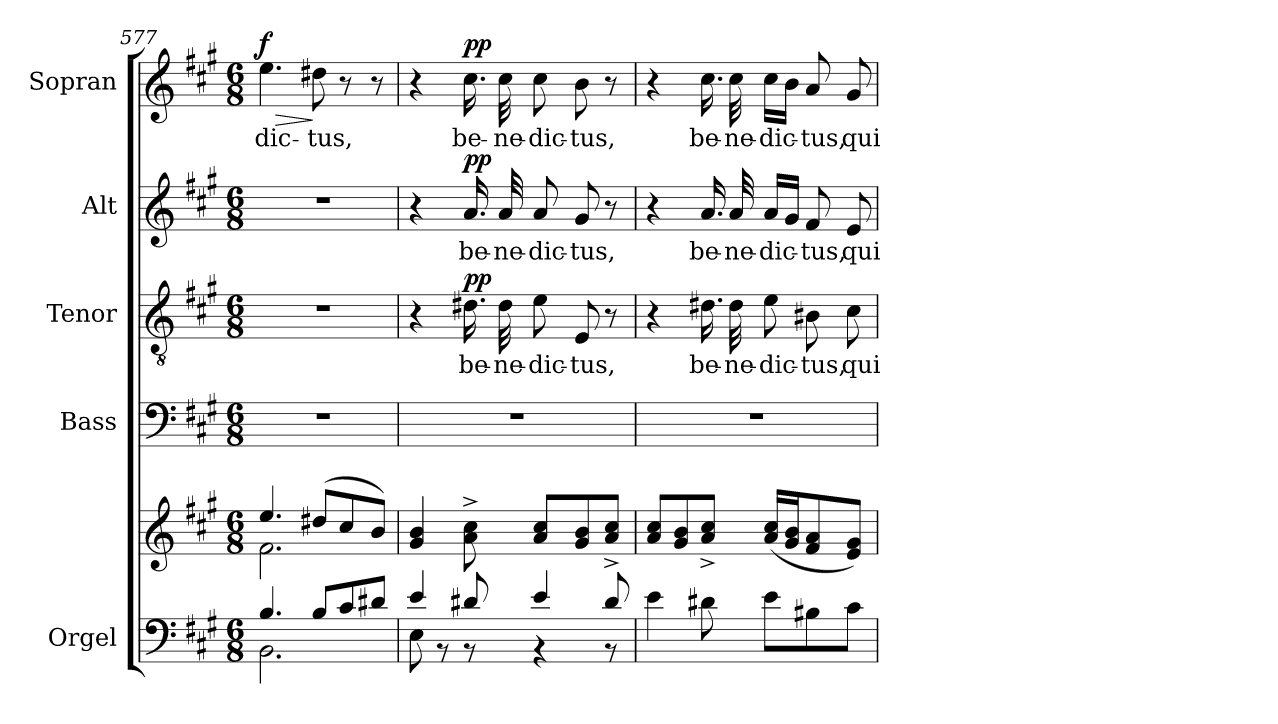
**kern	**kern	**kern	**kern	**text	**dynam	**kern	**text	**dynam	**kern	**text	**dynam
*part5	*part5	*part4	*part3	*part3	*part3	*part2	*part2	*part2	*part1	*part1	*part1
*staff6	*staff5	*staff4	*staff3	*staff3	*staff3	*staff2	*staff2	*staff2	*staff1	*staff1	*staff1
*I"Orgel	*	*I"Bass	*I"Tenor	*	*	*I"Alt	*	*	*I"Sopran	*	*
*I'Org.	*	*I'B.	*I'T.	*	*	*I'A.	*	*	*I'S.	*	*
*clefF4	*clefG2	*clefF4	*clefGv2	*	*	*clefG2	*	*	*clefG2	*	*
*k[f#c#g#]	*k[f#c#g#]	*k[f#c#g#]	*k[f#c#g#]	*	*	*k[f#c#g#]	*	*	*k[f#c#g#]	*	*
*A:	*A:	*A:	*A:	*	*	*A:	*	*	*A:	*	*
*M6/8	*M6/8	*M6/8	*M6/8	*	*	*M6/8	*	*	*M6/8	*	*
=577	=577	=577	=577	=577	=577	=577	=577	=577	=577	=577	=577
*^	*^	*	*	*	*	*	*	*	*	*	*
!	!	!	!	!	!	!	!	!	!	!	!	!LO:LY:b	!LO:HP:b
!	!	!	!	!	!	!	!	!	!	!	!	!	!LO:DY:n=1:a
4.B/	2.BB\	4.ee/	2.f#\	2.r	2.r	.	.	2.r	.	.	4.ee\	-dic-	> f
!	!	!	!	!	!	!	!	!	!	!	!	!LO:LY:b	!
8B/L	.	(>8dd#X/L	.	.	.	.	.	.	.	.	8dd#X\	-tus,	]
8c#/	.	8cc#/	.	.	.	.	.	.	.	.	8r	.	.
8d#X/J	.	8b/J)	.	.	.	.	.	.	.	.	8r	.	.
*	*	*v	*v	*	*	*	*	*	*	*	*	*	*
=578	=578	=578	=578	=578	=578	=578	=578	=578	=578	=578	=578	=578
4e/	8E\	4g#/ 4b/	2.r	4r	.	.	4r	.	.	4r	.	.
.	8r	.	.	.	.	.	.	.	.	.	.	.
!	!	!	!	!	!LO:LY:b	!LO:DY:a	!	!LO:LY:b	!LO:DY:a	!	!LO:LY:b	!LO:DY:a
8d#X/	8r	8a\^> 8cc#\^>	.	16.d#X\	be-	pp	16.a/	be-	pp	16.cc#\	be-	pp
!	!	!	!	!	!LO:LY:b	!	!	!LO:LY:b	!	!	!LO:LY:b	!
.	.	.	.	32d#\	-ne-	.	32a/	-ne-	.	32cc#\	-ne-	.
!	!	!	!	!	!LO:LY:b	!	!	!LO:LY:b	!	!	!LO:LY:b	!
4e/	4r	8a/ 8cc#/L	.	8e\	-dic-	.	8a/	-dic-	.	8cc#\	-dic-	.
!	!	!	!	!	!LO:LY:b	!	!	!LO:LY:b	!	!	!LO:LY:b	!
.	.	8g#/ 8b/	.	8E/	-tus,	.	8g#/	-tus,	.	8b\	-tus,	.
8d#/	8r	8a/^< 8cc#/^<J	.	8r	.	.	8r	.	.	8r	.	.
*v	*v	*	*	*	*	*	*	*	*	*	*	*
=579	=579	=579	=579	=579	=579	=579	=579	=579	=579	=579	=579
4e\	8a/ 8cc#/L	2.r	4r	.	.	4r	.	.	4r	.	.
.	8g#/ 8b/	.	.	.	.	.	.	.	.	.	.
!	!	!	!	!LO:LY:b	!	!	!LO:LY:b	!	!	!LO:LY:b	!
8d#X\	8a/^< 8cc#/^<J	.	16.d#X\	be-	.	16.a/	be-	.	16.cc#\	be-	.
!	!	!	!	!LO:LY:b	!	!	!LO:LY:b	!	!	!LO:LY:b	!
.	.	.	32d#\	-ne-	.	32a/	-ne-	.	32cc#\	-ne-	.
!	!	!	!	!LO:LY:b	!	!	!LO:LY:b	!	!	!LO:LY:b	!
8e\L	(<16a/ 16cc#/LL	.	8e\	-dic-	.	16a/LL	-dic-	.	16cc#\LL	-dic-	.
.	16g#/ 16b/J	.	.	.	.	16g#/JJ	.	.	16b\JJ	.	.
!	!	!	!	!LO:LY:b	!	!	!LO:LY:b	!	!	!LO:LY:b	!
8B#X\	8f#/ 8a/	.	8B#X\	-tus,	.	8f#/	-tus,	.	8a/	-tus,	.
!	!	!	!	!LO:LY:b	!	!	!LO:LY:b	!	!	!LO:LY:b	!
8c#\J	8e/ 8g#/J)	.	8c#\	qui	.	8e/	qui	.	8g#/	qui	.
=	=	=	=	=	=	=	=	=	=	=	=
*-	*-	*-	*-	*-	*-	*-	*-	*-	*-	*-	*-
